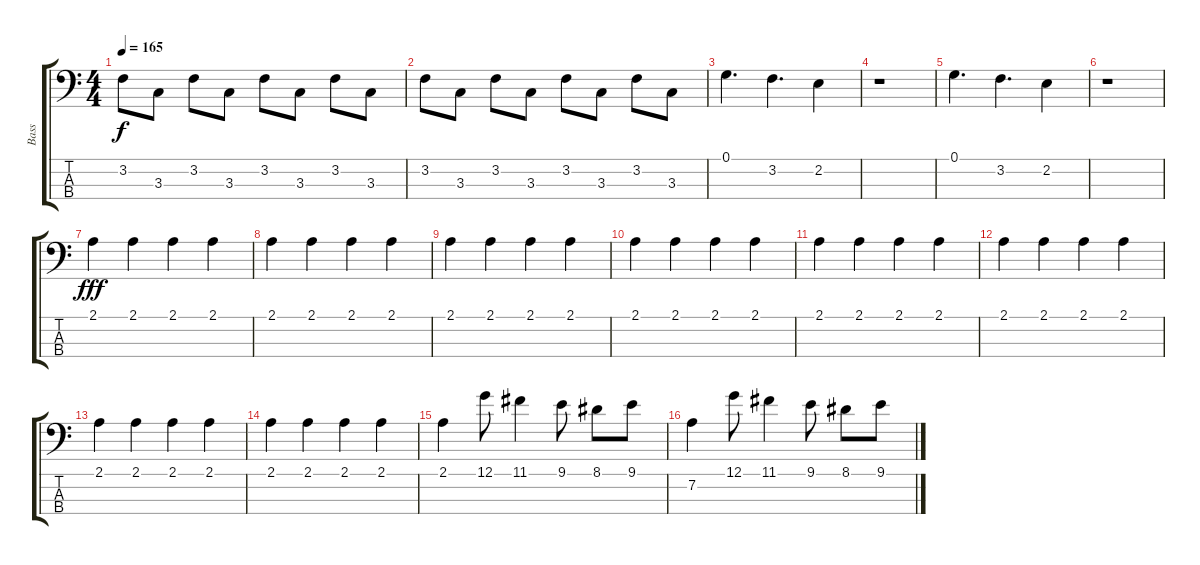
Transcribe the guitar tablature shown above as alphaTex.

\track ("Bass" "Bass") {instrument electricbassfinger}
\staff {score tabs}
\tuning (G2 D2 A1 E1) {hide}
\ts (4 4)
\tempo 165
\clef f4
\ks c
3.2.8{dy f} 3.3.8 3.2.8 3.3.8 3.2.8 3.3.8 3.2.8 3.3.8 |
3.2.8 3.3.8 3.2.8 3.3.8 3.2.8 3.3.8 3.2.8 3.3.8 |
0.1.4{d} 3.2.4{d} 2.2.4 |
r.1 |
0.1.4{d} 3.2.4{d} 2.2.4 |
r.1 |
2.1.4{dy fff} 2.1.4 2.1.4 2.1.4 |
2.1.4 2.1.4 2.1.4 2.1.4 |
2.1.4 2.1.4 2.1.4 2.1.4 |
2.1.4 2.1.4 2.1.4 2.1.4 |
2.1.4 2.1.4 2.1.4 2.1.4 |
2.1.4 2.1.4 2.1.4 2.1.4 |
2.1.4 2.1.4 2.1.4 2.1.4 |
2.1.4 2.1.4 2.1.4 2.1.4 |
2.1.4 12.1.8 11.1.4 9.1.8 8.1.8 9.1.8 |
7.2.4 12.1.8 11.1.4 9.1.8 8.1.8 9.1.8
